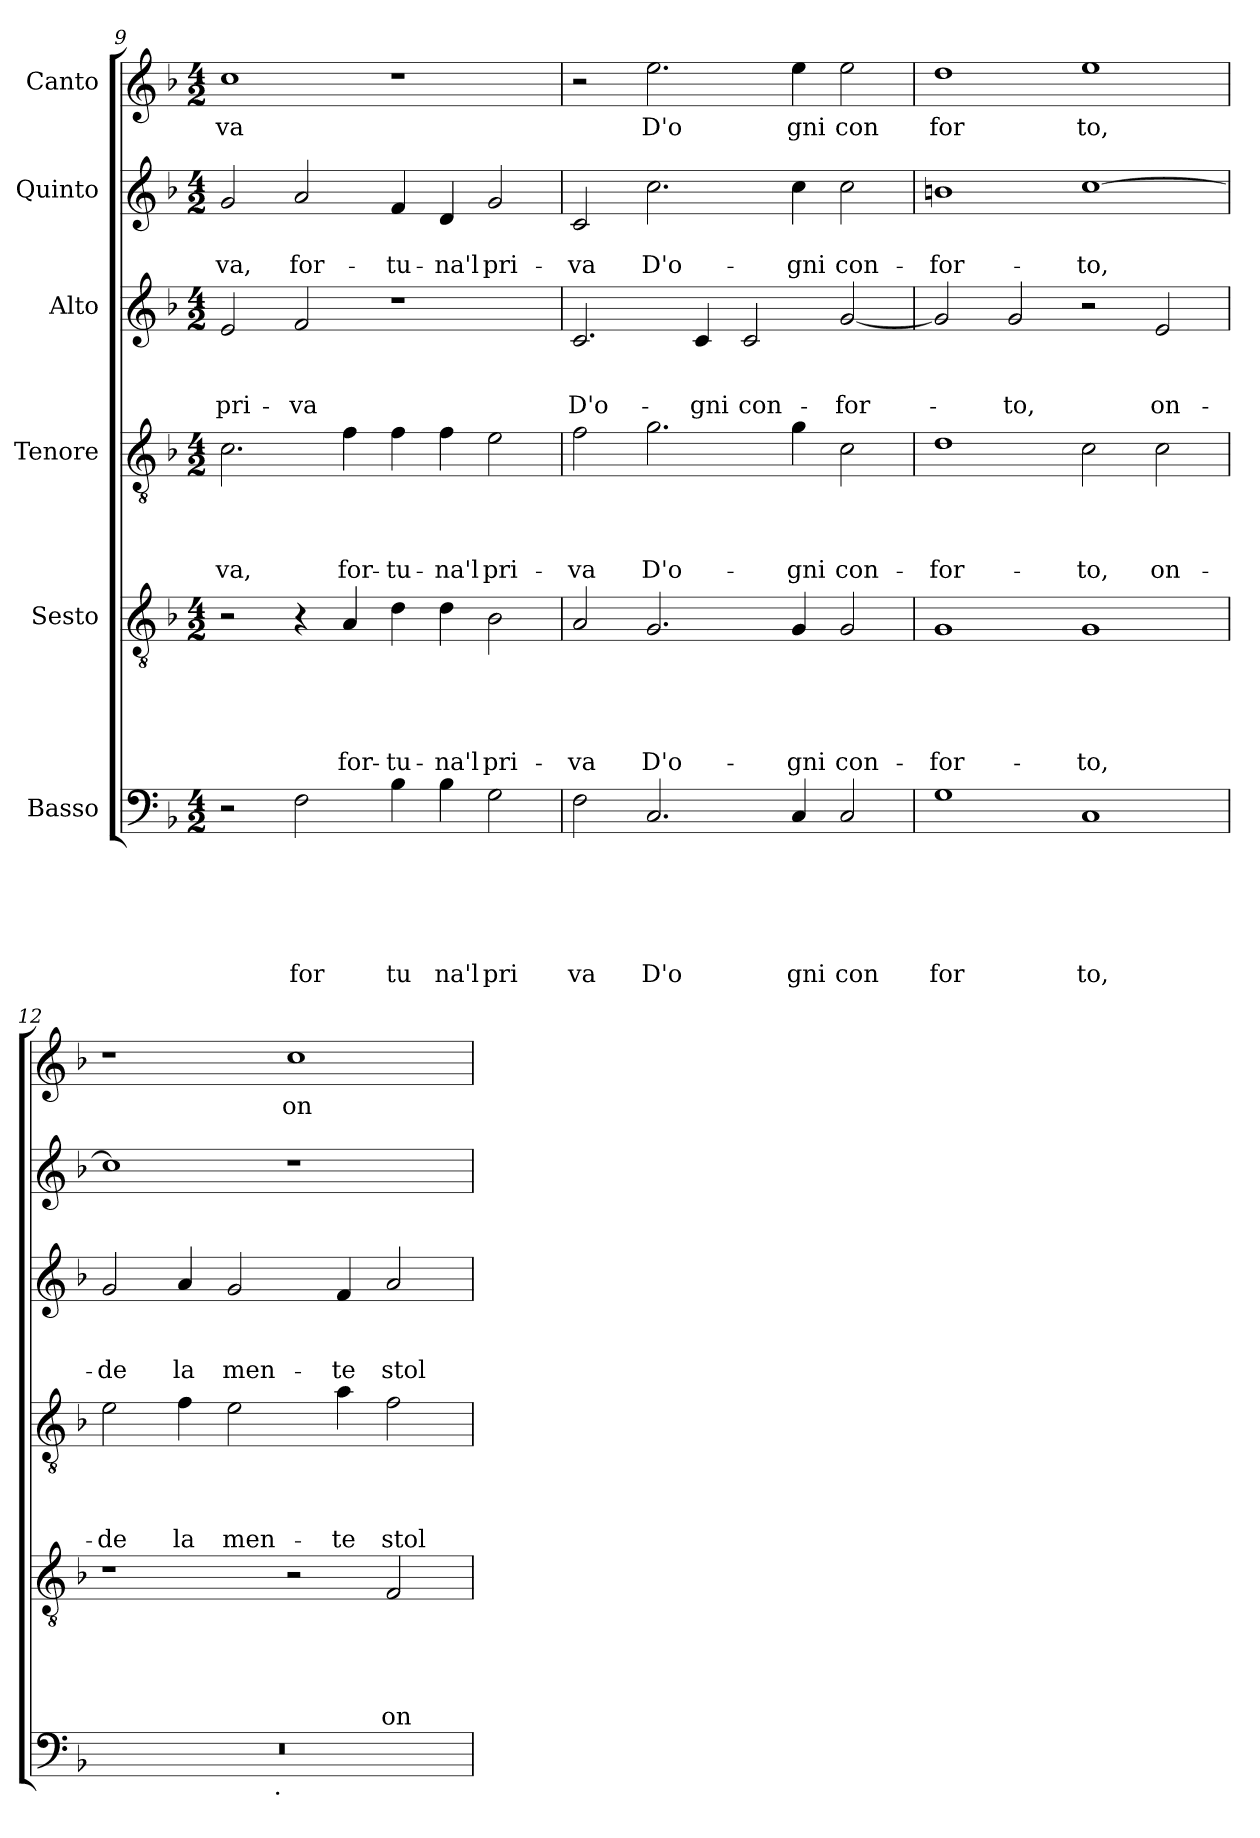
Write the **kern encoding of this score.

**kern	**text	**text	**text	**text	**text	**text	**kern	**text	**text	**text	**text	**text	**kern	**text	**text	**text	**text	**kern	**text	**text	**text	**kern	**text	**text	**kern	**text
*part6	*part6	*part6	*part6	*part6	*part6	*part6	*part5	*part5	*part5	*part5	*part5	*part5	*part4	*part4	*part4	*part4	*part4	*part3	*part3	*part3	*part3	*part2	*part2	*part2	*part1	*part1
*staff6	*staff6	*staff6	*staff6	*staff6	*staff6	*staff6	*staff5	*staff5	*staff5	*staff5	*staff5	*staff5	*staff4	*staff4	*staff4	*staff4	*staff4	*staff3	*staff3	*staff3	*staff3	*staff2	*staff2	*staff2	*staff1	*staff1
*I"Basso	*	*	*	*	*	*	*I"Sesto	*	*	*	*	*	*I"Tenore	*	*	*	*	*I"Alto	*	*	*	*I"Quinto	*	*	*I"Canto	*
*clefF4	*	*	*	*	*	*	*clefGv2	*	*	*	*	*	*clefGv2	*	*	*	*	*clefG2	*	*	*	*clefG2	*	*	*clefG2	*
*k[b-]	*	*	*	*	*	*	*k[b-]	*	*	*	*	*	*k[b-]	*	*	*	*	*k[b-]	*	*	*	*k[b-]	*	*	*k[b-]	*
*F:	*	*	*	*	*	*	*F:	*	*	*	*	*	*F:	*	*	*	*	*F:	*	*	*	*F:	*	*	*F:	*
*M4/2	*	*	*	*	*	*	*M4/2	*	*	*	*	*	*M4/2	*	*	*	*	*M4/2	*	*	*	*M4/2	*	*	*M4/2	*
=9	=9	=9	=9	=9	=9	=9	=9	=9	=9	=9	=9	=9	=9	=9	=9	=9	=9	=9	=9	=9	=9	=9	=9	=9	=9	=9
!	!	!	!	!	!	!	!	!	!	!	!	!	!	!	!	!	!LO:LY:b	!	!	!	!LO:LY:b	!	!	!LO:LY:b	!	!LO:LY:b
2r	.	.	.	.	.	.	2r	.	.	.	.	.	2.c\	.	.	.	-va,	2e/	.	.	pri-	2g/	.	-va,	1cc	va
!	!	!	!	!	!	!LO:LY:b	!	!	!	!	!	!	!	!	!	!	!	!	!	!	!LO:LY:b	!	!	!LO:LY:b	!	!
2F\	.	.	.	.	.	for	4r	.	.	.	.	.	.	.	.	.	.	2f/	.	.	-va	2a/	.	for-	.	.
!	!	!	!	!	!	!	!	!	!	!	!	!LO:LY:b	!	!	!	!	!LO:LY:b	!	!	!	!	!	!	!	!	!
.	.	.	.	.	.	.	4A/	.	.	.	.	for-	4f\	.	.	.	for-	.	.	.	.	.	.	.	.	.
!	!	!	!	!	!	!LO:LY:b	!	!	!	!	!	!LO:LY:b	!	!	!	!	!LO:LY:b	!	!	!	!	!	!	!LO:LY:b	!	!
4B-\	.	.	.	.	.	tu	4d\	.	.	.	.	-tu-	4f\	.	.	.	-tu-	1r	.	.	.	4f/	.	-tu-	1r	.
!	!	!	!	!	!	!LO:LY:b	!	!	!	!	!	!LO:LY:b	!	!	!	!	!LO:LY:b	!	!	!	!	!	!	!LO:LY:b	!	!
4B-\	.	.	.	.	.	na'l	4d\	.	.	.	.	-na'l	4f\	.	.	.	-na'l	.	.	.	.	4d/	.	-na'l	.	.
!	!	!	!	!	!	!LO:LY:b	!	!	!	!	!	!LO:LY:b	!	!	!	!	!LO:LY:b	!	!	!	!	!	!	!LO:LY:b	!	!
2G\	.	.	.	.	.	pri	2B-\	.	.	.	.	pri-	2e\	.	.	.	pri-	.	.	.	.	2g/	.	pri-	.	.
=10	=10	=10	=10	=10	=10	=10	=10	=10	=10	=10	=10	=10	=10	=10	=10	=10	=10	=10	=10	=10	=10	=10	=10	=10	=10	=10
!	!	!	!	!	!	!LO:LY:b	!	!	!	!	!	!LO:LY:b	!	!	!	!	!LO:LY:b	!	!	!	!LO:LY:b	!	!	!LO:LY:b	!	!
2F\	.	.	.	.	.	va	2A/	.	.	.	.	-va	2f\	.	.	.	-va	2.c/	.	.	D'o-	2c/	.	-va	2r	.
!	!	!	!	!	!	!LO:LY:b	!	!	!	!	!	!LO:LY:b	!	!	!	!	!LO:LY:b	!	!	!	!	!	!	!LO:LY:b	!	!LO:LY:b
2.C/	.	.	.	.	.	D'o	2.G/	.	.	.	.	D'o-	2.g\	.	.	.	D'o-	.	.	.	.	2.cc\	.	D'o-	2.ee\	D'o
!	!	!	!	!	!	!	!	!	!	!	!	!	!	!	!	!	!	!	!	!	!LO:LY:b	!	!	!	!	!
.	.	.	.	.	.	.	.	.	.	.	.	.	.	.	.	.	.	4c/	.	.	-gni	.	.	.	.	.
!	!	!	!	!	!	!	!	!	!	!	!	!	!	!	!	!	!	!	!	!	!LO:LY:b	!	!	!	!	!
.	.	.	.	.	.	.	.	.	.	.	.	.	.	.	.	.	.	2c/	.	.	con-	.	.	.	.	.
!	!	!	!	!	!	!LO:LY:b	!	!	!	!	!	!LO:LY:b	!	!	!	!	!LO:LY:b	!	!	!	!	!	!	!LO:LY:b	!	!LO:LY:b
4C/	.	.	.	.	.	gni	4G/	.	.	.	.	-gni	4g\	.	.	.	-gni	.	.	.	.	4cc\	.	-gni	4ee\	gni
!	!	!	!	!	!	!LO:LY:b	!	!	!	!	!	!LO:LY:b	!	!	!	!	!LO:LY:b	!	!	!	!LO:LY:b	!	!	!LO:LY:b	!	!LO:LY:b
2C/	.	.	.	.	.	con	2G/	.	.	.	.	con-	2c\	.	.	.	con-	[<2g/	.	.	-for-	2cc\	.	con-	2ee\	con
=11	=11	=11	=11	=11	=11	=11	=11	=11	=11	=11	=11	=11	=11	=11	=11	=11	=11	=11	=11	=11	=11	=11	=11	=11	=11	=11
!	!	!	!	!	!	!LO:LY:b	!	!	!	!	!	!LO:LY:b	!	!	!	!	!LO:LY:b	!	!	!	!	!	!	!LO:LY:b	!	!LO:LY:b
1G	.	.	.	.	.	for	1G	.	.	.	.	-for-	1d	.	.	.	-for-	2g/]	.	.	.	1bn	.	-for-	1dd	for
!	!	!	!	!	!	!	!	!	!	!	!	!	!	!	!	!	!	!	!	!	!LO:LY:b	!	!	!	!	!
.	.	.	.	.	.	.	.	.	.	.	.	.	.	.	.	.	.	2g/	.	.	-to,	.	.	.	.	.
!	!	!	!	!	!	!LO:LY:b	!	!	!	!	!	!LO:LY:b	!	!	!	!	!LO:LY:b	!	!	!	!	!	!	!LO:LY:b	!	!LO:LY:b
1C	.	.	.	.	.	to,	1G	.	.	.	.	-to,	2c\	.	.	.	-to,	2r	.	.	.	[>1cc	.	-to,	1ee	to,
!	!	!	!	!	!	!	!	!	!	!	!	!	!	!	!	!	!LO:LY:b	!	!	!	!LO:LY:b	!	!	!	!	!
.	.	.	.	.	.	.	.	.	.	.	.	.	2c\	.	.	.	on-	2e/	.	.	on-	.	.	.	.	.
=12	=12	=12	=12	=12	=12	=12	=12	=12	=12	=12	=12	=12	=12	=12	=12	=12	=12	=12	=12	=12	=12	=12	=12	=12	=12	=12
!	!	!	!	!	!	!	!	!	!	!	!	!	!	!	!	!	!LO:LY:b	!	!	!	!LO:LY:b	!	!	!	!	!
*^	*	*	*	*	*	*	*	*	*	*	*	*	*	*	*	*	*	*	*	*	*	*	*	*	*	*
0r	2ryy	.	.	.	.	.	.	1r	.	.	.	.	.	2e\	.	.	.	-de	2g/	.	.	-de	1cc]	.	.	1r	.
!	!	!	!	!	!	!	!	!	!	!	!	!	!	!	!	!	!	!LO:LY:b	!	!	!	!LO:LY:b	!	!	!	!	!
.	4...ryy	.	.	.	.	.	.	.	.	.	.	.	.	4f\	.	.	.	la	4a/	.	.	la	.	.	.	.	.
!	!	!	!	!	!	!	!	!	!	!	!	!	!	!	!	!	!	!LO:LY:b	!	!	!	!LO:LY:b	!	!	!	!	!
.	.	.	.	.	.	.	.	.	.	.	.	.	.	2e\	.	.	.	men-	2g/	.	.	men-	.	.	.	.	.
!	!LO:TX:b:t=.	!	!	!	!	!	!	!	!	!	!	!	!	!	!	!	!	!	!	!	!	!	!	!	!	!	!
.	1ryy	.	.	.	.	.	.	.	.	.	.	.	.	.	.	.	.	.	.	.	.	.	.	.	.	.	.
!	!	!	!	!	!	!	!	!	!	!	!	!	!	!	!	!	!	!	!	!	!	!	!	!	!	!	!LO:LY:b
.	.	.	.	.	.	.	.	2r	.	.	.	.	.	.	.	.	.	.	.	.	.	.	1r	.	.	1cc	on
!	!	!	!	!	!	!	!	!	!	!	!	!	!	!	!	!	!	!LO:LY:b	!	!	!	!LO:LY:b	!	!	!	!	!
.	.	.	.	.	.	.	.	.	.	.	.	.	.	4a\	.	.	.	-te	4f/	.	.	-te	.	.	.	.	.
!	!	!	!	!	!	!	!	!	!	!	!	!	!LO:LY:b	!	!	!	!	!LO:LY:b	!	!	!	!LO:LY:b	!	!	!	!	!
.	.	.	.	.	.	.	.	2F/	.	.	.	.	on-	2f\	.	.	.	stol-	2a/	.	.	stol-	.	.	.	.	.
.	32ryy	.	.	.	.	.	.	.	.	.	.	.	.	.	.	.	.	.	.	.	.	.	.	.	.	.	.
*v	*v	*	*	*	*	*	*	*	*	*	*	*	*	*	*	*	*	*	*	*	*	*	*	*	*	*	*
=	=	=	=	=	=	=	=	=	=	=	=	=	=	=	=	=	=	=	=	=	=	=	=	=	=	=
*-	*-	*-	*-	*-	*-	*-	*-	*-	*-	*-	*-	*-	*-	*-	*-	*-	*-	*-	*-	*-	*-	*-	*-	*-	*-	*-
